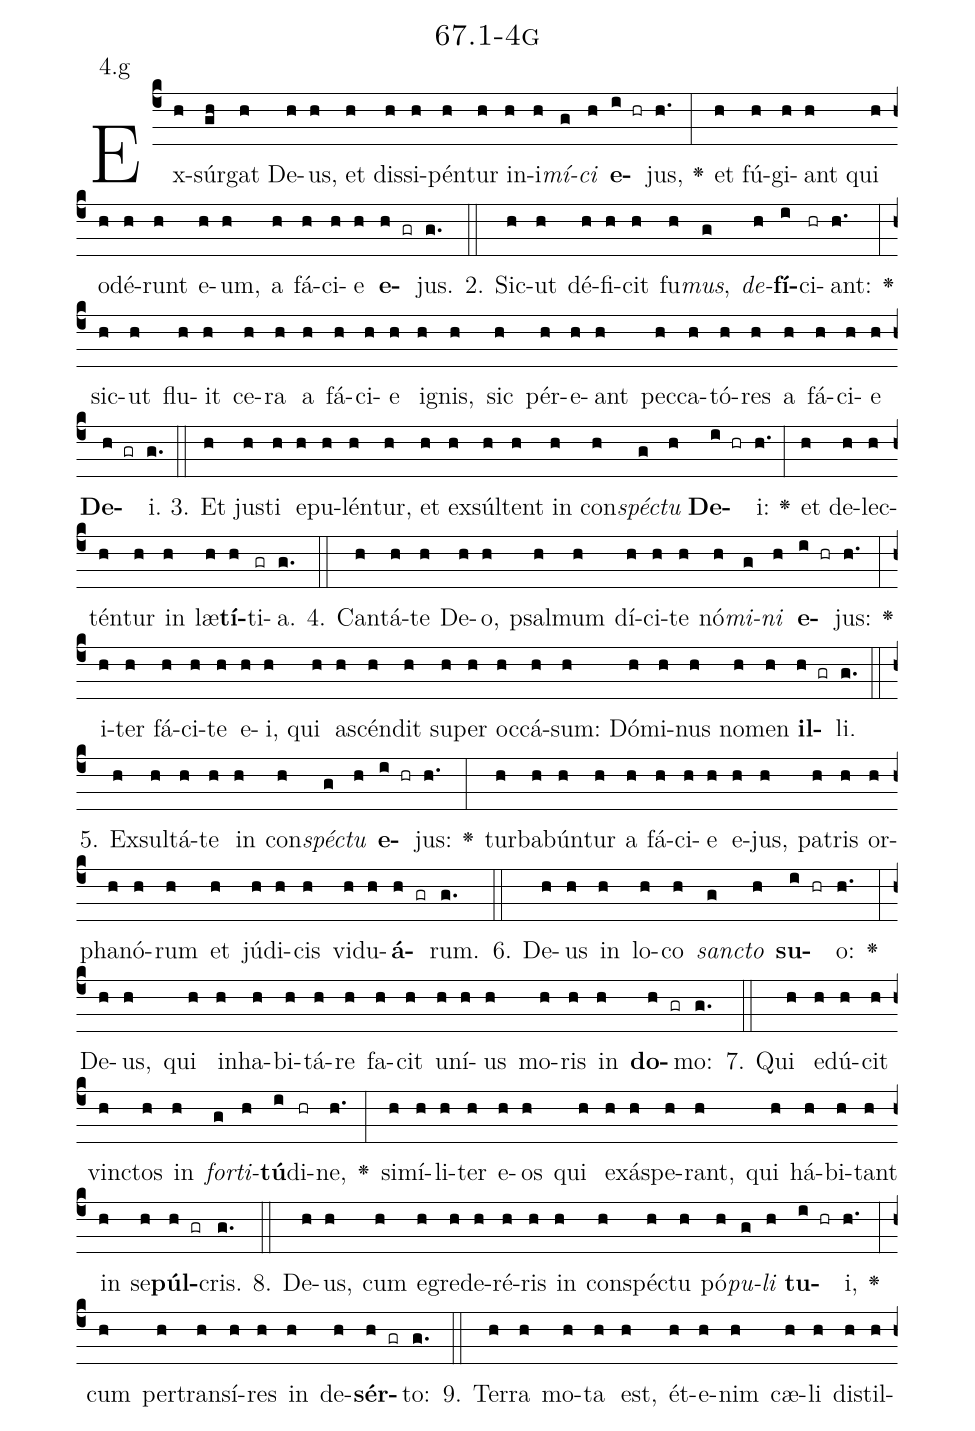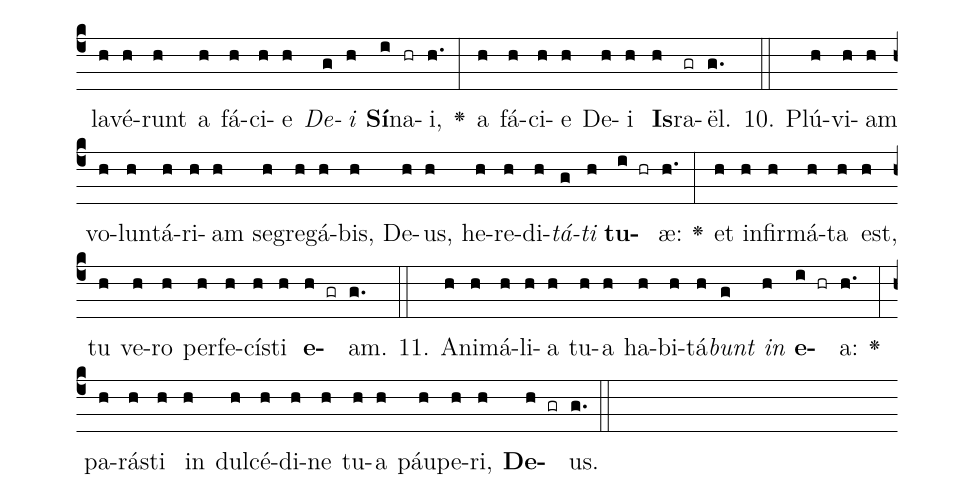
name: 67.1-4g;
annotation: 4.g;
%%
(c4)Ex(h)súr(gh)gat(h) De(h)us,(h) et(h) dis(h)si(h)pén(h)tur(h) in(h)i(h)<i>mí</i>(g)<i>ci</i>(h) <b>e</b>(i hr)jus,(h.) <v>\greheightstar</v>(:) et(h) fú(h)gi(h)ant(h) qui(h) o(h)dé(h)runt(h) e(h)um,(h) a(h) fá(h)ci(h)e(h) <b>e</b>(h gr)jus.(g.) (::)
2. Sic(h)ut(h) dé(h)fi(h)cit(h) fu(h)<i>mus</i>,(g) <i>de</i>(h)<b>fí</b>(i)ci(hr)ant:(h.) <v>\greheightstar</v>(:) sic(h)ut(h) flu(h)it(h) ce(h)ra(h) a(h) fá(h)ci(h)e(h) i(h)gnis,(h) sic(h) pér(h)e(h)ant(h) pec(h)ca(h)tó(h)res(h) a(h) fá(h)ci(h)e(h) <b>De</b>(h gr)i.(g.) (::)
3. Et(h) jus(h)ti(h) e(h)pu(h)lén(h)tur,(h) et(h) ex(h)súl(h)tent(h) in(h) con(h)<i>spéc</i>(g)<i>tu</i>(h) <b>De</b>(i hr)i:(h.) <v>\greheightstar</v>(:) et(h) de(h)lec(h)tén(h)tur(h) in(h) læ(h)<b>tí</b>(h)ti(gr)a.(g.) (::)
4. Can(h)tá(h)te(h) De(h)o,(h) psal(h)mum(h) dí(h)ci(h)te(h) nó(h)<i>mi</i>(g)<i>ni</i>(h) <b>e</b>(i hr)jus:(h.) <v>\greheightstar</v>(:) i(h)ter(h) fá(h)ci(h)te(h) e(h)i,(h) qui(h) a(h)scén(h)dit(h) su(h)per(h) oc(h)cá(h)sum:(h) Dó(h)mi(h)nus(h) no(h)men(h) <b>il</b>(h gr)li.(g.) (::)
5. Ex(h)sul(h)tá(h)te(h) in(h) con(h)<i>spéc</i>(g)<i>tu</i>(h) <b>e</b>(i hr)jus:(h.) <v>\greheightstar</v>(:) tur(h)ba(h)bún(h)tur(h) a(h) fá(h)ci(h)e(h) e(h)jus,(h) pa(h)tris(h) or(h)pha(h)nó(h)rum(h) et(h) jú(h)di(h)cis(h) vi(h)du(h)<b>á</b>(h gr)rum.(g.) (::)
6. De(h)us(h) in(h) lo(h)co(h) <i>sanc</i>(g)<i>to</i>(h) <b>su</b>(i hr)o:(h.) <v>\greheightstar</v>(:) De(h)us,(h) qui(h) in(h)ha(h)bi(h)tá(h)re(h) fa(h)cit(h) u(h)ní(h)us(h) mo(h)ris(h) in(h) <b>do</b>(h gr)mo:(g.) (::)
7. Qui(h) e(h)dú(h)cit(h) vinc(h)tos(h) in(h) <i>for</i>(g)<i>ti</i>(h)<b>tú</b>(i)di(hr)ne,(h.) <v>\greheightstar</v>(:) si(h)mí(h)li(h)ter(h) e(h)os(h) qui(h) ex(h)ás(h)pe(h)rant,(h) qui(h) há(h)bi(h)tant(h) in(h) se(h)<b>púl</b>(h gr)cris.(g.) (::)
8. De(h)us,(h) cum(h) e(h)gre(h)de(h)ré(h)ris(h) in(h) con(h)spéc(h)tu(h) pó(h)<i>pu</i>(g)<i>li</i>(h) <b>tu</b>(i hr)i,(h.) <v>\greheightstar</v>(:) cum(h) per(h)trans(h)í(h)res(h) in(h) de(h)<b>sér</b>(h gr)to:(g.) (::)
9. Ter(h)ra(h) mo(h)ta(h) est,(h) ét(h)e(h)nim(h) cæ(h)li(h) di(h)stil(h)la(h)vé(h)runt(h) a(h) fá(h)ci(h)e(h) <i>De</i>(g)<i>i</i>(h) <b>Sí</b>(i)na(hr)i,(h.) <v>\greheightstar</v>(:) a(h) fá(h)ci(h)e(h) De(h)i(h) <b>Is</b>(h)ra(gr)ël.(g.) (::)
10. Plú(h)vi(h)am(h) vo(h)lun(h)tá(h)ri(h)am(h) se(h)gre(h)gá(h)bis,(h) De(h)us,(h) he(h)re(h)di(h)<i>tá</i>(g)<i>ti</i>(h) <b>tu</b>(i hr)æ:(h.) <v>\greheightstar</v>(:) et(h) in(h)fir(h)má(h)ta(h) est,(h) tu(h) ve(h)ro(h) per(h)fe(h)cís(h)ti(h) <b>e</b>(h gr)am.(g.) (::)
11. A(h)ni(h)má(h)li(h)a(h) tu(h)a(h) ha(h)bi(h)tá(h)<i>bunt</i>(g) <i>in</i>(h) <b>e</b>(i hr)a:(h.) <v>\greheightstar</v>(:) pa(h)rás(h)ti(h) in(h) dul(h)cé(h)di(h)ne(h) tu(h)a(h) páu(h)pe(h)ri,(h) <b>De</b>(h gr)us.(g.) (::)
